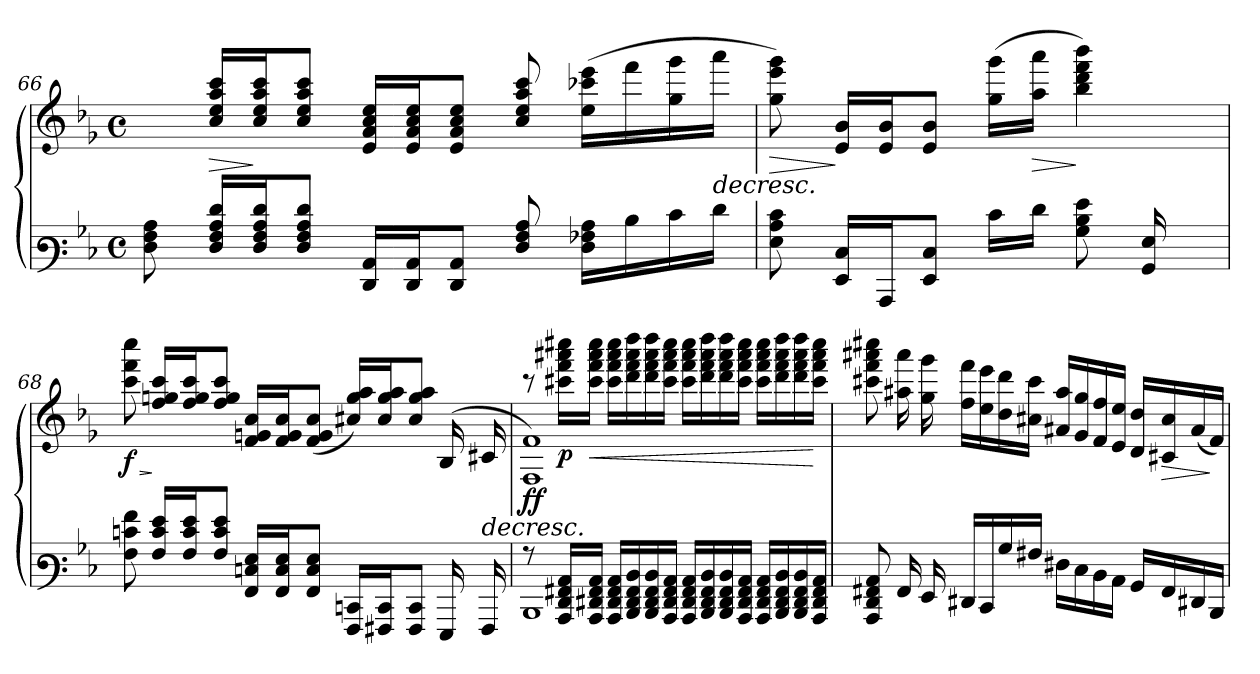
**kern	**kern	**dynam
*part1	*part1	*part1
*staff2	*staff1	*staff1/2
*clefF3	*clefG3	*
*k[b-e-]	*k[b-e-]	*
*M4/4	*M4/4	*
*met(c)	*met(c)	*
=66	=66	=66
8F\ 8A\ 8c\	8ryy	.
!	!	!LO:HP:n=1:b
16F/ 16A/ 16c/ 16f/LL	16a/ 16cc/ 16ff/ 16aa/LL	] >
16F/ 16A/ 16c/ 16f/J	16a/ 16cc/ 16ff/ 16aa/J	]
8F/ 8A/ 8c/ 8f/J	8a/ 8cc/ 8ff/ 8aa/J	.
16FF/ 16C/LL	16c/ 16f/ 16a/ 16cc/LL	.
16FF/ 16C/J	16c/ 16f/ 16a/ 16cc/J	.
8FF/ 8C/J	8c/ 8f/ 8a/ 8cc/J	.
8F/ 8A/ 8c/	8a/ 8cc/ 8ff/ 8aa/	.
16F\ 16A-X\ 16c\LL	(<16cc\ 16aa-X\ 16ccc\LL	.
16d\	16ddd\	.
16e-\	16ee-\ 16eee-\	.
!	!	!LO:HP:b
16f\JJ	16fff\JJ	>
=67	=67	=67
!	!	!LO:HP:b
8G\ 8c\ 8e-\	8ee-\ 8ccc\ 8eee-\)	>
16GG/ 16E-/LL	16c/ 16g/LL	]
16CC/J	16c/ 16g/J	.
8GG/ 8E-/J	8c/ 8g/J	.
16e-\LL	(<16ee-\ 16eee-\LL	.
!	!	!LO:HP:b
16f\JJ	16ff\ 16fff\JJ	>
8B-\ 8d\ 8g\	4gg\ 4bb-\ 4ddd\ 4ggg\)	]
16BB-/ 16G/LL	.	.
16ryy	.	.
!!LO:LB:g=z
=68	=68	=68
!	!	!LO:HP:b
!	!	!LO:DY:n=1:b
8A\ 8en\ 8a\	8aa\ 8ddd\ 8aaa\	> f
16A/ 16e/ 16g/LL	16dd/ 16een/ 16aa/LL	] ]
16A/ 16e/ 16g/J	16dd/ 16ee/ 16aa/J	.
8A/ 8e/ 8g/J	8dd/ 8ee/ 8aa/J	.
16AA/ 16En/ 16G/LL	16d/ 16en/ 16a/LL	.
16AA/ 16E/ 16G/J	16d/ 16e/ 16a/J	.
8AA/ 8E/ 8G/J	(>8d/ 8e/ 8a/J	.
16AAA/ 16EEn/LL	16a#X/ 16ee/ 16ff/LL)	.
16AAA#/ 16EE/J	16a#/ 16ee/ 16ff/J	.
8AAA#/ 8EE/J	8a#/ 8ee/ 8ff/J	.
16GGG/KK	(>16G/KK	.
!	!	!LO:HP:b
16AAA#/kk	16A#/kk	>
=69	=69	=69
*^	*^	*
*	*	*	*^	*
!	!	!	!	!	!LO:DY:b
!	!	!	!	!	!LO:DY:n=1:b
8r	1DD	8raa	1d)	1D	f f
!	!	!	!	!	!LO:DY:n=2:b
16CC/ 16FF/ 16AA#X/ 16C/LL	.	16aa#\ 16ddd\ 16fff#X\ 16aaa#\LL	.	.	p
!	!	!	!	!	!LO:HP:b
16CC/ 16FF#/ 16AA#/ 16C/JJ	.	16aa#\ 16ddd\ 16fff#\ 16aaa#\JJ	.	.	<
16CC/ 16FF#/ 16AA#/ 16C/LL	.	16aa#\ 16ddd\ 16fff#\ 16aaa#\LL	.	.	.
16DD/ 16FF#/ 16AA#/ 16D/	.	16bb-\ 16ddd\ 16fff#\ 16bbb-\	.	.	.
16DD/ 16FF#/ 16AA#/ 16D/	.	16bb-\ 16ddd\ 16fff#\ 16bbb-\	.	.	.
16CC/ 16FF#/ 16AA#/ 16C/JJ	.	16aa#\ 16ddd\ 16fff#\ 16aaa#\JJ	.	.	.
16CC/ 16FF#/ 16AA#/ 16C/LL	.	16aa#\ 16ddd\ 16fff#\ 16aaa#\LL	.	.	.
16DD/ 16FF#/ 16AA#/ 16D/	.	16bb-\ 16ddd\ 16fff#\ 16bbb-\	.	.	.
16DD/ 16FF#/ 16AA#/ 16D/	.	16bb-\ 16ddd\ 16fff#\ 16bbb-\	.	.	.
16CC/ 16FF#/ 16AA#/ 16C/JJ	.	16aa#\ 16ddd\ 16fff#\ 16aaa#\JJ	.	.	.
16CC/ 16FF#/ 16AA#/ 16C/LL	.	16aa#\ 16ddd\ 16fff#\ 16aaa#\LL	.	.	.
16DD/ 16FF#/ 16AA#/ 16D/	.	16bb-\ 16ddd\ 16fff#\ 16bbb-\	.	.	.
16DD/ 16FF#/ 16AA#/ 16D/	.	16bb-\ 16ddd\ 16fff#\ 16bbb-\	.	.	.
16CC/ 16FF#/ 16AA#/ 16C/JJ	.	16aa#\ 16ddd\ 16fff#\ 16aaa#\JJ	.	.	[
*v	*v	*	*	*	*
*	*v	*v	*v	*
=70	=70	=70
8CC/ 8FF/ 8AA#X/ 8C/	8aa#\ 8ddd\ 8fff#X\ 8aaa#\	.
16AA#/KK	16ff#X\ 16fff#\KK	.
16GG/kk	16ee-\ 16eee-\kk	.
16FF#/LL	16dd\ 16ddd\LL	.
16EE-/	16cc\ 16ccc\	.
16B-/	16b-\ 16bb-\	.
16A#/JJ	16a#\ 16aa#\JJ	.
16F#X\LL	16f#X/ 16ff#/LL	.
16E-\	16e-/ 16ee-/	.
16D\	16d/ 16dd/	.
16C\JJ	16c/ 16cc/JJ	.
16BB-/LL	16B-/ 16b-/LL	.
!	!	!LO:HP:b
16AA#/	16A#/ 16a#/	>
16FF#X/	(>16f#/	.
16DD/JJ	16d/JJ)	]
=	=	=
*-	*-	*-
